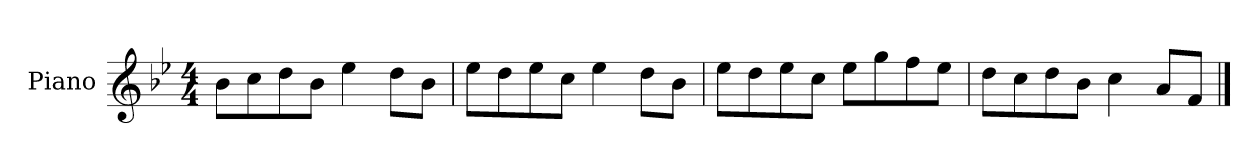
**kern
*part1
*staff1
*I"Piano
*I'P-no
*clefG2
*k[b-e-]
*M4/4
*MM90
=1
8b-\L
8cc\
8dd\
8b-\J
4ee-\
8dd\L
8b-\J
=2
8ee-\L
8dd\
8ee-\
8cc\J
4ee-\
8dd\L
8b-\J
=3
8ee-\L
8dd\
8ee-\
8cc\J
8ee-\L
8gg\
8ff\
8ee-\J
=4
8dd\L
8cc\
8dd\
8b-\J
4cc\
8a/L
8f/J
==
*-
